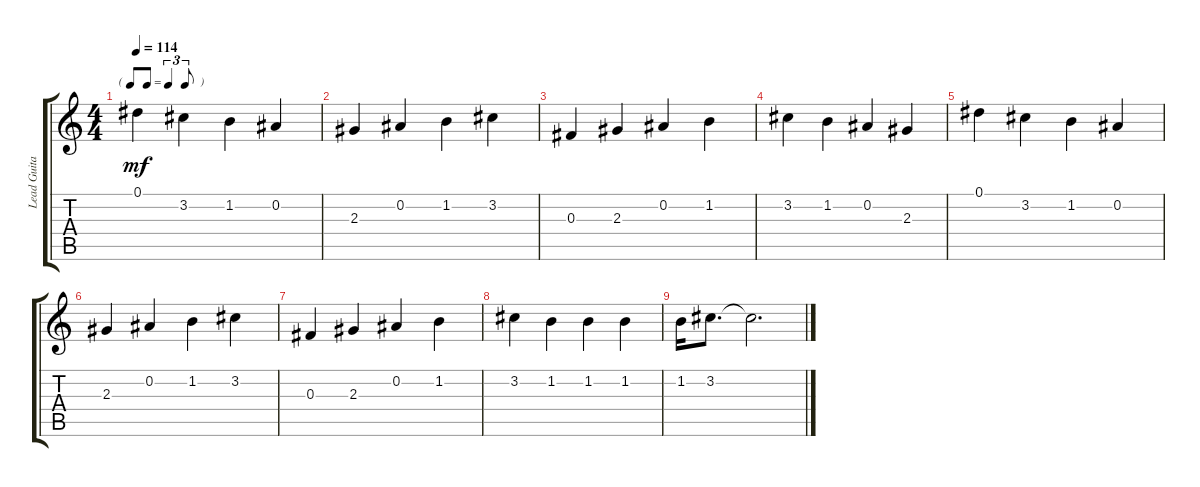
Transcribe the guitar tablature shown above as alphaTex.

\track ("Lead Guitar 1" "Lead Guita") {instrument acousticguitarsteel}
\staff {score tabs}
\tuning (Eb4 Bb3 Gb3 Db3 Ab2 Eb2) {hide}
\ts (4 4)
\tf triplet8th
\tempo 114
\clef g2
\ks c
0.1.4{dy mf} 3.2.4 1.2.4 0.2.4 |
2.3.4 0.2.4 1.2.4 3.2.4 |
0.3.4 2.3.4 0.2.4 1.2.4 |
3.2.4 1.2.4 0.2.4 2.3.4 |
0.1.4 3.2.4 1.2.4 0.2.4 |
2.3.4 0.2.4 1.2.4 3.2.4 |
0.3.4 2.3.4 0.2.4 1.2.4 |
3.2.4 1.2.4 1.2.4 1.2.4 |
1.2.16 3.2.8{d} 3.2{t}.2{d}
